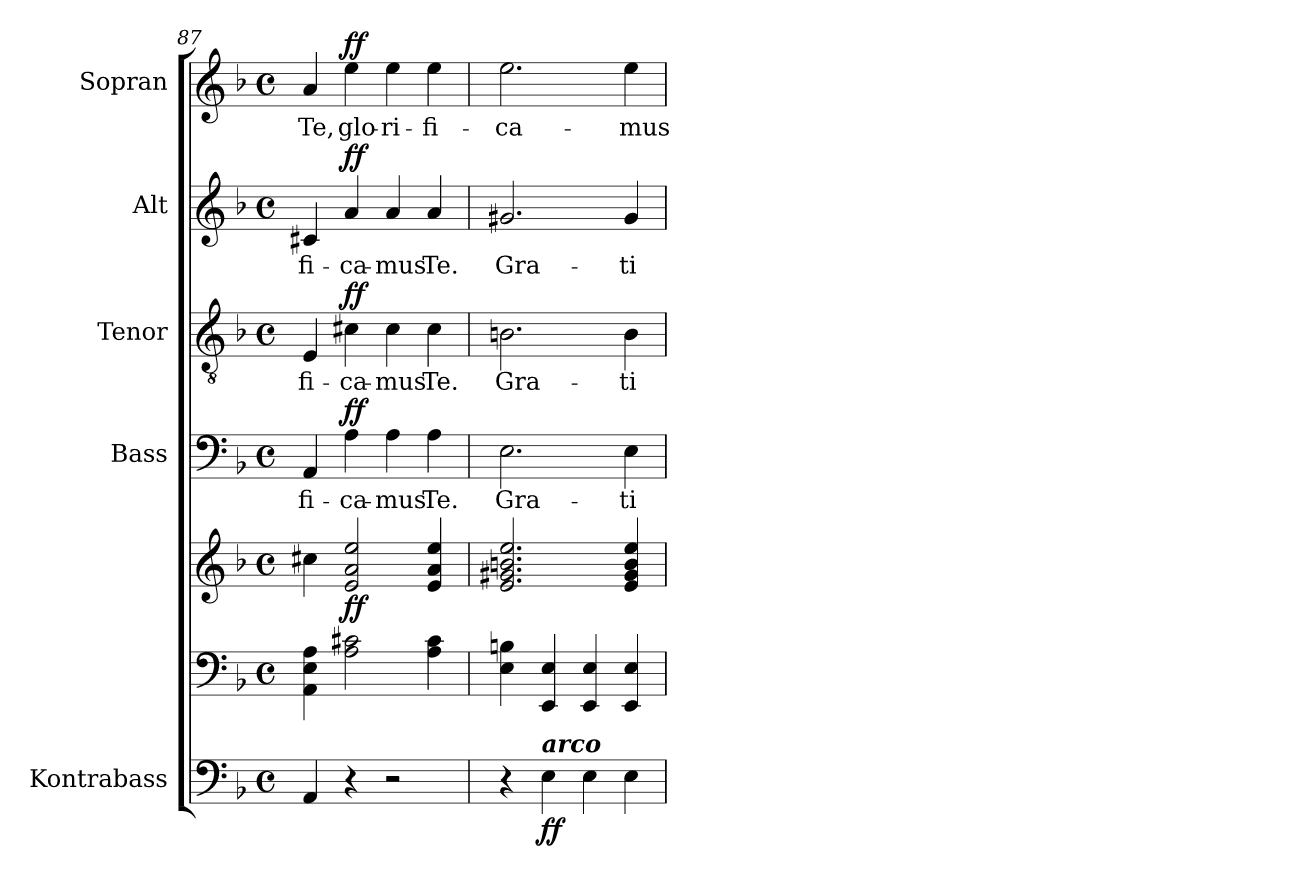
**kern	**dynam	**kern	**kern	**dynam	**kern	**text	**dynam	**kern	**text	**dynam	**kern	**text	**dynam	**kern	**text	**dynam
*part6	*part6	*part5	*part5	*part5	*part4	*part4	*part4	*part3	*part3	*part3	*part2	*part2	*part2	*part1	*part1	*part1
*staff7	*staff7	*staff6	*staff5	*staff5/6	*staff4	*staff4	*staff4	*staff3	*staff3	*staff3	*staff2	*staff2	*staff2	*staff1	*staff1	*staff1
*I"Kontrabass	*	*	*	*	*I"Bass	*	*	*I"Tenor	*	*	*I"Alt	*	*	*I"Sopran	*	*
*I'Kb.	*	*	*	*	*I'B.	*	*	*I'T.	*	*	*I'A.	*	*	*I'S.	*	*
!!LO:PB:g=z
*clefF4	*	*clefF4	*clefG2	*	*clefF4	*	*	*clefGv2	*	*	*clefG2	*	*	*clefG2	*	*
*ITrd7c12	*	*	*	*	*	*	*	*	*	*	*	*	*	*	*	*
*k[b-]	*	*k[b-]	*k[b-]	*	*k[b-]	*	*	*k[b-]	*	*	*k[b-]	*	*	*k[b-]	*	*
*F:	*	*F:	*F:	*	*F:	*	*	*F:	*	*	*F:	*	*	*F:	*	*
*M4/4	*	*M4/4	*M4/4	*	*M4/4	*	*	*M4/4	*	*	*M4/4	*	*	*M4/4	*	*
*met(c)	*	*met(c)	*met(c)	*	*met(c)	*	*	*met(c)	*	*	*met(c)	*	*	*met(c)	*	*
=87	=87	=87	=87	=87	=87	=87	=87	=87	=87	=87	=87	=87	=87	=87	=87	=87
!	!	!	!	!	!	!LO:LY:b	!	!	!LO:LY:b	!	!	!LO:LY:b	!	!	!LO:LY:b	!
4AAA/	.	4AA\ 4E\ 4A\	4cc#X\	.	4AA/	-fi-	.	4E/	-fi-	.	4c#X/	-fi-	.	4a/	Te,	.
!	!	!	!	!LO:DY:b	!	!LO:LY:b	!LO:DY:a	!	!LO:LY:b	!LO:DY:a	!	!LO:LY:b	!LO:DY:a	!	!LO:LY:b	!LO:DY:a
4r	.	2A\ 2c#X\	2e/ 2a/ 2ee/	ff	4A\	-ca-	ff	4c#X\	-ca-	ff	4a/	-ca-	ff	4ee\	glo-	ff
!	!	!	!	!	!	!LO:LY:b	!	!	!LO:LY:b	!	!	!LO:LY:b	!	!	!LO:LY:b	!
2r	.	.	.	.	4A\	-mus	.	4c#\	-mus	.	4a/	-mus	.	4ee\	-ri-	.
!	!	!	!	!	!	!LO:LY:b	!	!	!LO:LY:b	!	!	!LO:LY:b	!	!	!LO:LY:b	!
.	.	4A\ 4c#\	4e/ 4a/ 4ee/	.	4A\	Te.	.	4c#\	Te.	.	4a/	Te.	.	4ee\	-fi-	.
=88	=88	=88	=88	=88	=88	=88	=88	=88	=88	=88	=88	=88	=88	=88	=88	=88
!	!	!	!	!	!	!LO:LY:b	!	!	!LO:LY:b	!	!	!LO:LY:b	!	!	!LO:LY:b	!
4r	.	4E\ 4Bn\	2.e/ 2.g#X/ 2.bn/ 2.ee/	.	2.E\	Gra-	.	2.Bn\	Gra-	.	2.g#X/	Gra-	.	2.ee\	-ca-	.
!LO:TX:a:Bi:t=arco	!	!	!	!	!	!	!	!	!	!	!	!	!	!	!	!
!	!LO:DY:b	!	!	!	!	!	!	!	!	!	!	!	!	!	!	!
4EE\	ff	4EE/ 4E/	.	.	.	.	.	.	.	.	.	.	.	.	.	.
4EE\	.	4EE/ 4E/	.	.	.	.	.	.	.	.	.	.	.	.	.	.
!	!	!	!	!	!	!LO:LY:b	!	!	!LO:LY:b	!	!	!LO:LY:b	!	!	!LO:LY:b	!
4EE\	.	4EE/ 4E/	4e/ 4g#/ 4b/ 4ee/	.	4E\	-ti-	.	4B\	-ti-	.	4g#/	-ti-	.	4ee\	-mus	.
=	=	=	=	=	=	=	=	=	=	=	=	=	=	=	=	=
*-	*-	*-	*-	*-	*-	*-	*-	*-	*-	*-	*-	*-	*-	*-	*-	*-
